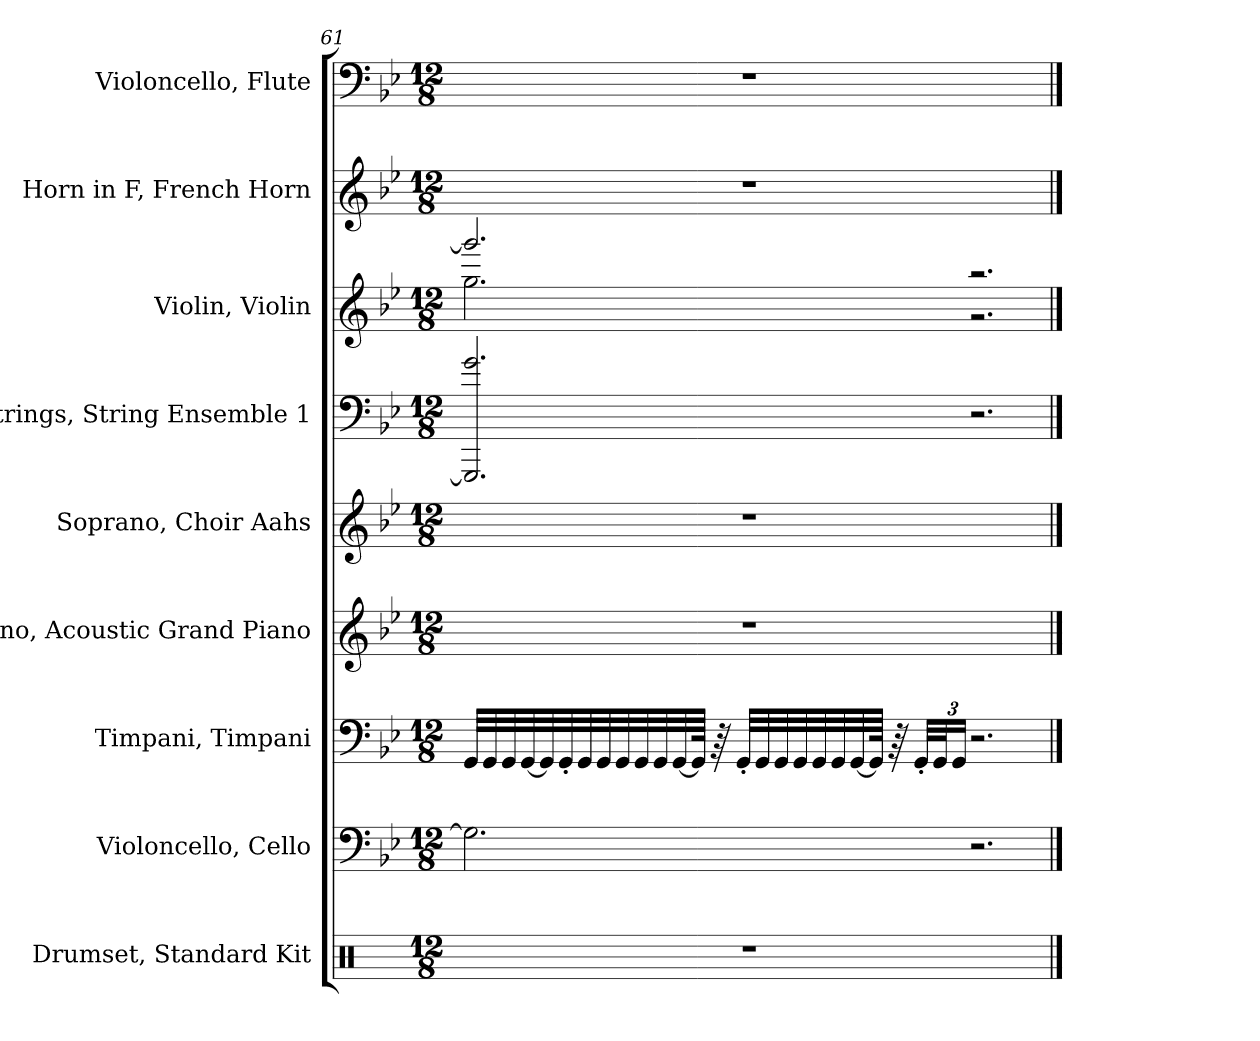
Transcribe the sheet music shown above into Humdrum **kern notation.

**kern	**kern	**kern	**kern	**kern	**kern	**kern	**kern	**kern
*part9	*part8	*part7	*part6	*part5	*part4	*part3	*part2	*part1
*staff9	*staff8	*staff7	*staff6	*staff5	*staff4	*staff3	*staff2	*staff1
*I"Drumset, Standard Kit	*I"Violoncello, Cello	*I"Timpani, Timpani	*I"Piano, Acoustic Grand Piano	*I"Soprano, Choir Aahs	*I"Strings, String Ensemble 1	*I"Violin, Violin	*I"Horn in F, French Horn	*I"Violoncello, Flute
*I'D. Set	*I'Vc.	*I'Timp.	*I'Pno.	*I'S.	*I'St.	*I'Vln.	*I'F Hn.	*I'Vc.
!!LO:PB:g=z
*clefX	*clefF4	*clefF4	*clefG2	*clefG2	*clefF4	*clefG2	*clefG2	*clefF4
*	*	*	*	*	*	*	*ITrd4c7	*
*k[]	*k[b-e-]	*k[b-e-]	*k[b-e-]	*k[b-e-]	*k[b-e-]	*k[b-e-]	*k[b-e-a-]	*k[b-e-]
*M12/8	*M12/8	*M12/8	*M12/8	*M12/8	*M12/8	*M12/8	*M12/8	*M12/8
=61	=61	=61	=61	=61	=61	=61	=61	=61
*	*	*	*	*	*	*^	*	*
1.r	2.G\]	32GG/LLL	1.r	1.r	2.GGG/] 2.g/	2.ggg/]	2.gg\	1.r	1.r
.	.	32GG/	.	.	.	.	.	.	.
.	.	32GG/	.	.	.	.	.	.	.
.	.	[32GG/	.	.	.	.	.	.	.
.	.	32GG/]	.	.	.	.	.	.	.
.	.	32GG'/	.	.	.	.	.	.	.
.	.	32GG/	.	.	.	.	.	.	.
.	.	32GG/	.	.	.	.	.	.	.
.	.	32GG/	.	.	.	.	.	.	.
.	.	32GG/	.	.	.	.	.	.	.
.	.	32GG/	.	.	.	.	.	.	.
.	.	[32GG/	.	.	.	.	.	.	.
.	.	64GG/JJJk]	.	.	.	.	.	.	.
.	.	64r	.	.	.	.	.	.	.
.	.	32GG'/LLL	.	.	.	.	.	.	.
.	.	32GG/	.	.	.	.	.	.	.
.	.	32GG/	.	.	.	.	.	.	.
.	.	32GG/	.	.	.	.	.	.	.
.	.	32GG/	.	.	.	.	.	.	.
.	.	32GG/	.	.	.	.	.	.	.
.	.	[32GG/	.	.	.	.	.	.	.
.	.	64GG/JJJk]	.	.	.	.	.	.	.
.	.	64r	.	.	.	.	.	.	.
.	.	32GG'/LLL	.	.	.	.	.	.	.
*	*	*Xbrackettup	*	*	*	*	*	*	*
.	.	48GG/J	.	.	.	.	.	.	.
.	.	24GG/JJ	.	.	.	.	.	.	.
.	2.r	2.r	.	.	2.r	2.r	2.r	.	.
*	*	*	*	*	*	*v	*v	*	*
==	==	==	==	==	==	==	==	==
*-	*-	*-	*-	*-	*-	*-	*-	*-
